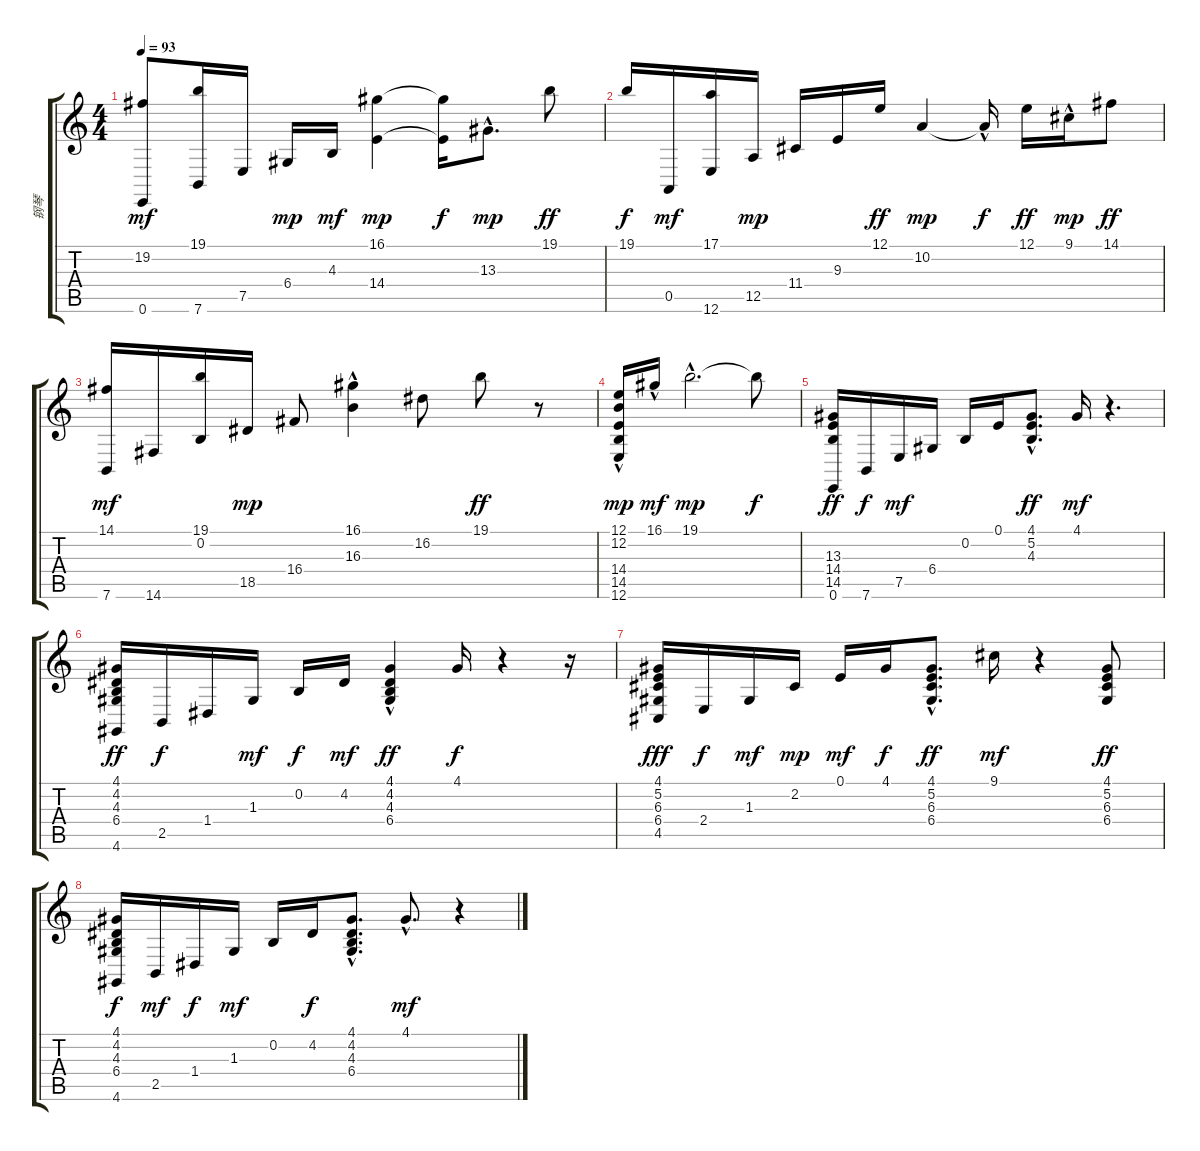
\track ("钢琴" "钢琴") {instrument electricgrandpiano}
\staff {score tabs}
\tuning (E4 B3 G3 D3 A2 E2) {hide}
\ts (4 4)
\tempo 93
\clef g2
\ks c
(19.2 0.6).8{dy mf instrument electricgrandpiano} (19.1 7.6).16 7.5.16 6.4.16{dy mp} 4.3.16{dy mf} (16.1 14.4).4{dy mp} (16.1{t} 14.4{t}).16{dy f} 13.3{hac}.8{d dy mp} 19.1.8{dy ff} |
19.1.16{dy f} 0.5.16{dy mf} (17.1 12.6).16 12.5.16{dy mp} 11.4.16 9.3.16 12.1.16{dy ff} 10.2.4{dy mp} 10.2{hac t}.16{dy f} 12.1.16{dy ff} 9.1{hac}.16{dy mp} 14.1.8{dy ff} |
(14.1 7.6).16{dy mf} 14.6.16 (19.1 0.2).16 18.5.16{dy mp} 16.4.8 (16.1{hac} 16.3).4 16.2.8 19.1.8{dy ff} r.8 |
(12.1{hac} 12.2{hac} 14.4{hac} 14.5{hac} 12.6{hac}).16{dy mp} 16.1{hac}.16{dy mf} 19.1{hac}.2{d dy mp} 19.1{t}.8{dy f} |
(13.3 14.4 14.5 0.6).16{dy ff} 7.6.16{dy f} 7.5.16{dy mf} 6.4.16 0.2.16 0.1.16 (4.1 5.2{hac} 4.3).8{d dy ff} 4.1.16{dy mf} r.4{d} |
(4.1 4.2 4.3 6.4 4.6).16{dy ff} 2.5.16{dy f} 1.4.16 1.3.16{dy mf} 0.2.16{dy f} 4.2.16{dy mf} (4.1{hac} 4.2 4.3 6.4).4{dy ff} 4.1.16{dy f} r.4 r.16 |
(4.1 5.2 6.3 6.4 4.5).16{dy fff} 2.4.16{dy f} 1.3.16{dy mf} 2.2.16{dy mp} 0.1.16{dy mf} 4.1.16{dy f} (4.1{hac} 5.2{hac} 6.3{hac} 6.4{hac}).8{d dy ff} 9.1.16{dy mf} r.4 (4.1 5.2 6.3 6.4).8{dy ff} |
(4.1 4.2 4.3 6.4 4.6).16{dy f} 2.5.16{dy mf} 1.4.16{dy f} 1.3.16{dy mf} 0.2.16 4.2.16{dy f} (4.1{hac} 4.2{hac} 4.3{hac} 6.4{hac}).8{d} 4.1{hac}.8{d dy mf} r.4
